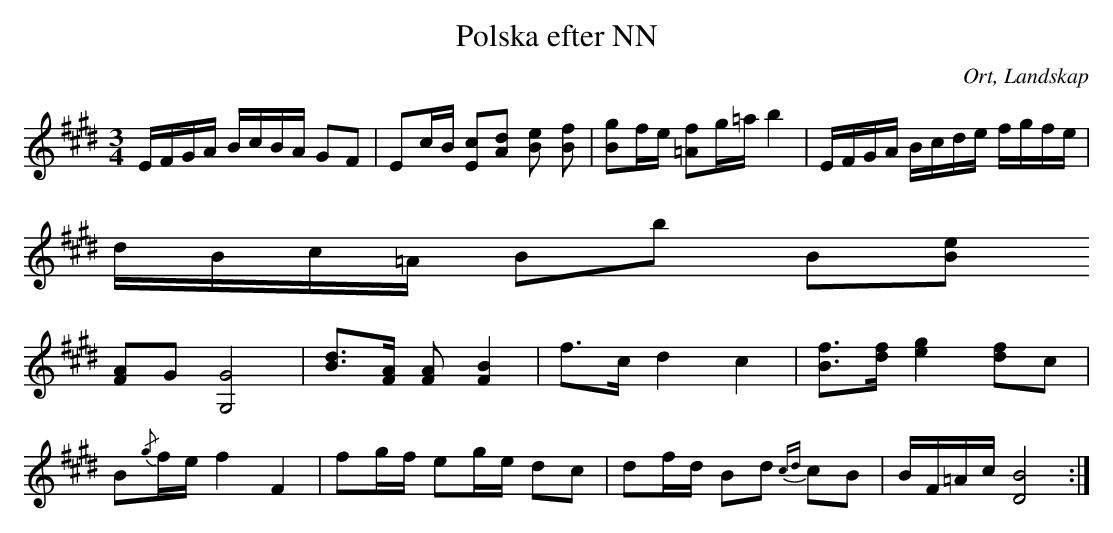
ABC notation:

X:1
T:Polska efter NN
O:Ort, Landskap
M:3/4
L:1/8
K:E
E/F/G/A/ B/c/B/A/ GF|Ec/B/ [Ec][Ad] [Be] [Bf]|[Bg]f/e/ [=Af]g/=a/ b2|E/F/G/A/ B/c/d/e/ f/g/f/e/|
d/B/c/=A/ Bb B[Be]
[FA]G [G,4G4]|[Bd]>[FA] [FA2] [F2B2]|f>c d2 c2|[Bf]>[df] [e2g2] [df]c|
B{/g}f/e/ f2 F2|fg/f/ eg/e/ dc|df/d/ Bd {cd}cB|B/F/=A/c/ [D4B4]:|
